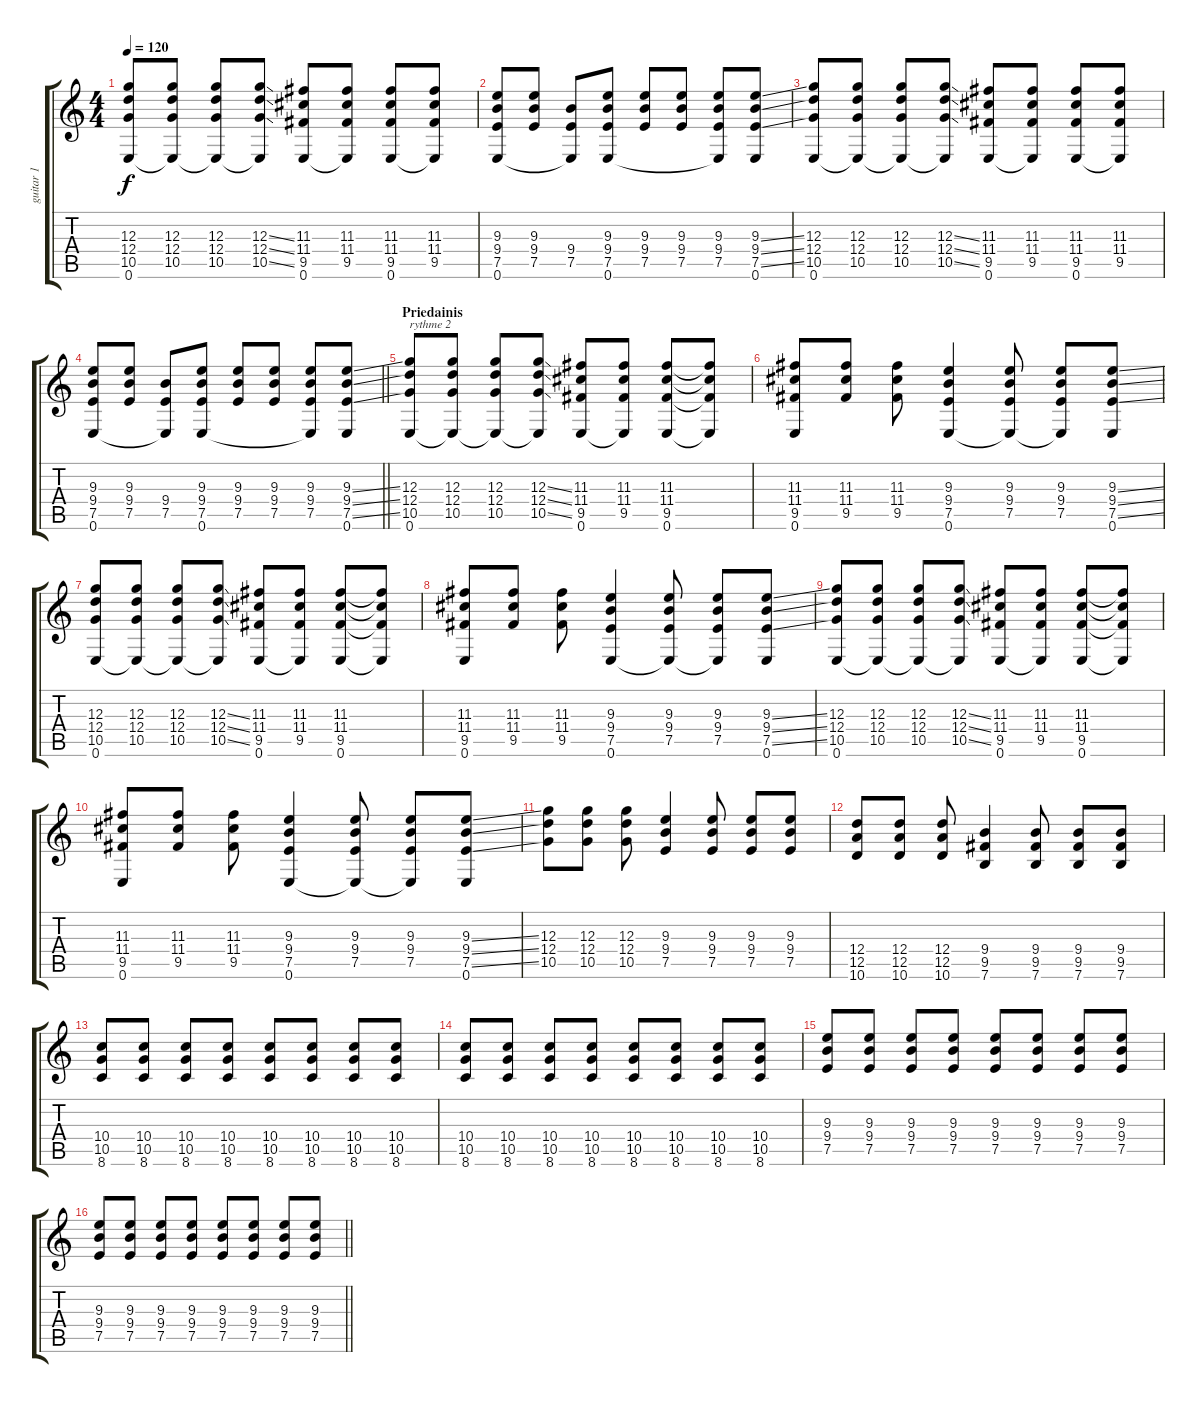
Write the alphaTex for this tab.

\track ("guitar 1" "guitar 1") {instrument distortionguitar}
\staff {score tabs}
\tuning (E4 B3 G3 D3 A2 E2) {hide}
\ts (4 4)
\tempo 120
\clef g2
\ks c
(12.3 12.4 10.5 0.6).8{dy f} (12.3 12.4 10.5 0.6{t}).8 (12.3 12.4 10.5 0.6{t}).8 (12.3{ss} 12.4{ss} 10.5{ss} 0.6{t}).8 (11.3 11.4 9.5 0.6).8 (11.3 11.4 9.5 0.6{t}).8 (11.3 11.4 9.5 0.6).8 (11.3 11.4 9.5 0.6{t}).8 |
(9.3 9.4 7.5 0.6).8 (9.3 9.4 7.5).8 (9.4 7.5 0.6{t}).8 (9.3 9.4 7.5 0.6).8 (9.3 9.4 7.5).8 (9.3 9.4 7.5).8 (9.3 9.4 7.5 0.6{t}).8 (9.3{ss} 9.4{ss} 7.5{ss} 0.6).8 |
(12.3 12.4 10.5 0.6).8 (12.3 12.4 10.5 0.6{t}).8 (12.3 12.4 10.5 0.6{t}).8 (12.3{ss} 12.4{ss} 10.5{ss} 0.6{t}).8 (11.3 11.4 9.5 0.6).8 (11.3 11.4 9.5 0.6{t}).8 (11.3 11.4 9.5 0.6).8 (11.3 11.4 9.5 0.6{t}).8 |
\barLineRight lightlight
(9.3 9.4 7.5 0.6).8 (9.3 9.4 7.5).8 (9.4 7.5 0.6{t}).8 (9.3 9.4 7.5 0.6).8 (9.3 9.4 7.5).8 (9.3 9.4 7.5).8 (9.3 9.4 7.5 0.6{t}).8 (9.3{ss} 9.4{ss} 7.5{ss} 0.6).8 |
\section ("" "Priedainis")
(12.3 12.4 10.5 0.6).8{txt "rythme 2"} (12.3 12.4 10.5 0.6{t}).8 (12.3 12.4 10.5 0.6{t}).8 (12.3{ss} 12.4{ss} 10.5{ss} 0.6{t}).8 (11.3 11.4 9.5 0.6).8 (11.3 11.4 9.5 0.6{t}).8 (11.3 11.4 9.5 0.6).8 (11.3{t} 11.4{t} 9.5{t} 0.6{t}).8 |
(11.3 11.4 9.5 0.6).8 (11.3 11.4 9.5).8 (11.3 11.4 9.5).8 (9.3 9.4 7.5 0.6).4 (9.3 9.4 7.5 0.6{t}).8 (9.3 9.4 7.5 0.6{t}).8 (9.3{ss} 9.4{ss} 7.5{ss} 0.6).8 |
(12.3 12.4 10.5 0.6).8 (12.3 12.4 10.5 0.6{t}).8 (12.3 12.4 10.5 0.6{t}).8 (12.3{ss} 12.4{ss} 10.5{ss} 0.6{t}).8 (11.3 11.4 9.5 0.6).8 (11.3 11.4 9.5 0.6{t}).8 (11.3 11.4 9.5 0.6).8 (11.3{t} 11.4{t} 9.5{t} 0.6{t}).8 |
(11.3 11.4 9.5 0.6).8 (11.3 11.4 9.5).8 (11.3 11.4 9.5).8 (9.3 9.4 7.5 0.6).4 (9.3 9.4 7.5 0.6{t}).8 (9.3 9.4 7.5 0.6{t}).8 (9.3{ss} 9.4{ss} 7.5{ss} 0.6).8 |
(12.3 12.4 10.5 0.6).8 (12.3 12.4 10.5 0.6{t}).8 (12.3 12.4 10.5 0.6{t}).8 (12.3{ss} 12.4{ss} 10.5{ss} 0.6{t}).8 (11.3 11.4 9.5 0.6).8 (11.3 11.4 9.5 0.6{t}).8 (11.3 11.4 9.5 0.6).8 (11.3{t} 11.4{t} 9.5{t} 0.6{t}).8 |
(11.3 11.4 9.5 0.6).8 (11.3 11.4 9.5).8 (11.3 11.4 9.5).8 (9.3 9.4 7.5 0.6).4 (9.3 9.4 7.5 0.6{t}).8 (9.3 9.4 7.5 0.6{t}).8 (9.3{ss} 9.4{ss} 7.5{ss} 0.6).8 |
(12.3 12.4 10.5).8 (12.3 12.4 10.5).8 (12.3 12.4 10.5).8 (9.3 9.4 7.5).4 (9.3 9.4 7.5).8 (9.3 9.4 7.5).8 (9.3 9.4 7.5).8 |
(12.4 12.5 10.6).8 (12.4 12.5 10.6).8 (12.4 12.5 10.6).8 (9.4 9.5 7.6).4 (9.4 9.5 7.6).8 (9.4 9.5 7.6).8 (9.4 9.5 7.6).8 |
(10.4 10.5 8.6).8 (10.4 10.5 8.6).8 (10.4 10.5 8.6).8 (10.4 10.5 8.6).8 (10.4 10.5 8.6).8 (10.4 10.5 8.6).8 (10.4 10.5 8.6).8 (10.4 10.5 8.6).8 |
(10.4 10.5 8.6).8 (10.4 10.5 8.6).8 (10.4 10.5 8.6).8 (10.4 10.5 8.6).8 (10.4 10.5 8.6).8 (10.4 10.5 8.6).8 (10.4 10.5 8.6).8 (10.4 10.5 8.6).8 |
(9.3 9.4 7.5).8 (9.3 9.4 7.5).8 (9.3 9.4 7.5).8 (9.3 9.4 7.5).8 (9.3 9.4 7.5).8 (9.3 9.4 7.5).8 (9.3 9.4 7.5).8 (9.3 9.4 7.5).8 |
\barLineRight lightlight
(9.3 9.4 7.5).8 (9.3 9.4 7.5).8 (9.3 9.4 7.5).8 (9.3 9.4 7.5).8 (9.3 9.4 7.5).8 (9.3 9.4 7.5).8 (9.3 9.4 7.5).8 (9.3 9.4 7.5).8
